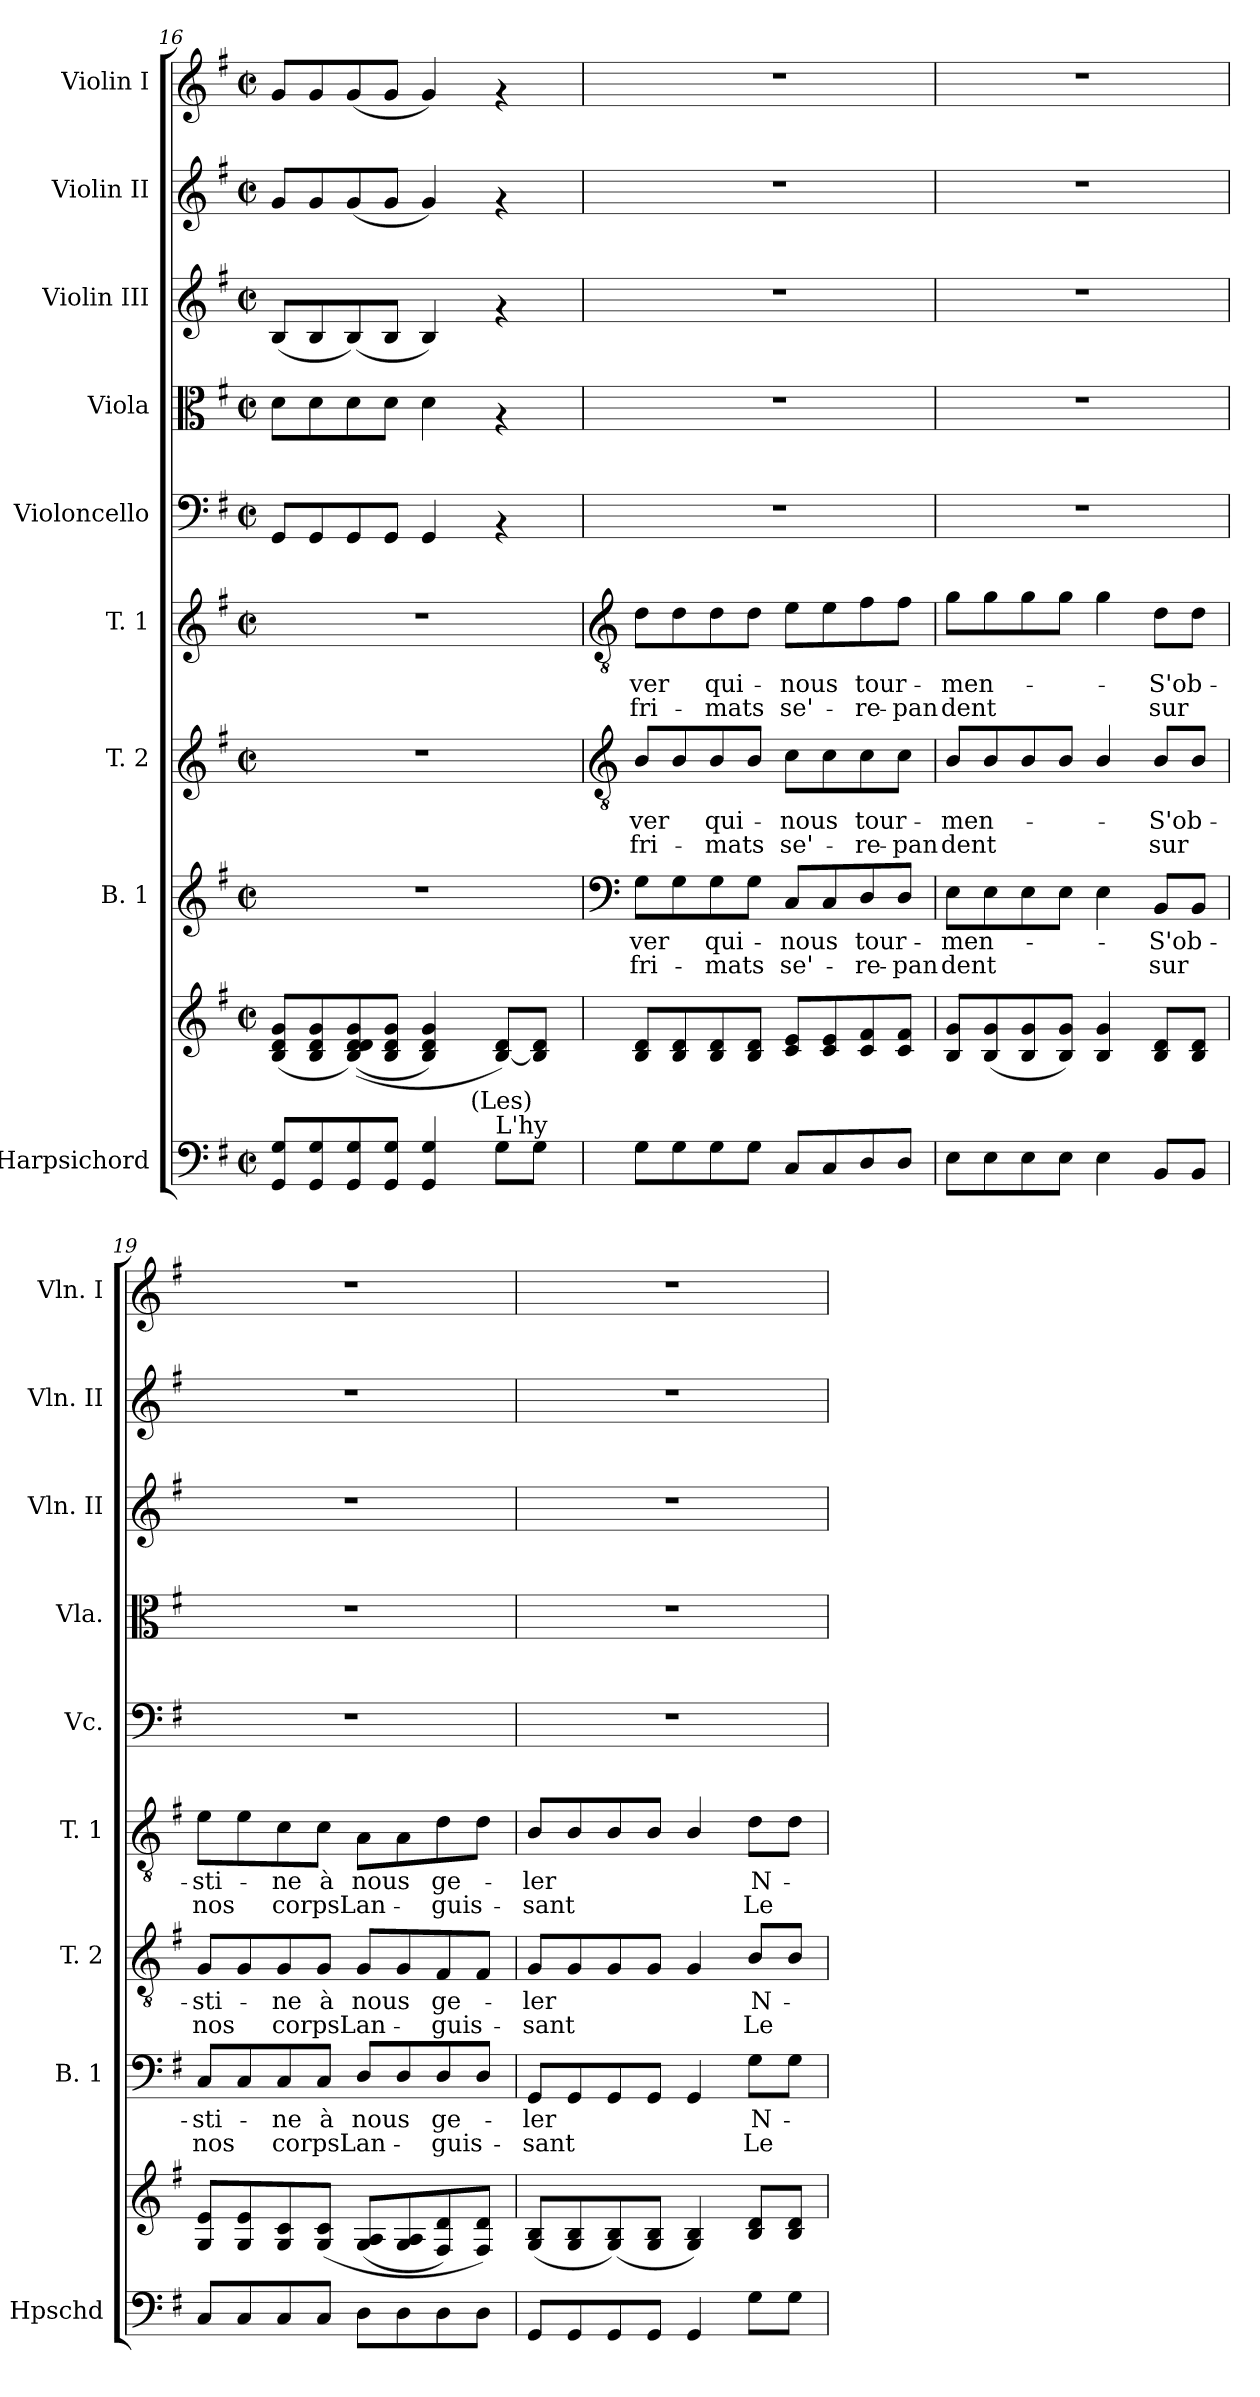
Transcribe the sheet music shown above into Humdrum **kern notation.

**kern	**kern	**kern	**text	**text	**kern	**text	**text	**kern	**text	**text	**kern	**kern	**kern	**kern	**kern
*part9	*part9	*part8	*part8	*part8	*part7	*part7	*part7	*part6	*part6	*part6	*part5	*part4	*part3	*part2	*part1
*staff10	*staff9	*staff8	*staff8	*staff8	*staff7	*staff7	*staff7	*staff6	*staff6	*staff6	*staff5	*staff4	*staff3	*staff2	*staff1
*I"Harpsichord	*	*I"B. 1	*	*	*I"T. 2	*	*	*I"T. 1	*	*	*I"Violoncello	*I"Viola	*I"Violin III	*I"Violin II	*I"Violin I
*I'Hpschd	*	*I'B. 1	*	*	*I'T. 2	*	*	*I'T. 1	*	*	*I'Vc.	*I'Vla.	*I'Vln. II	*I'Vln. II	*I'Vln. I
*clefF4	*clefG2	*clefG2	*	*	*clefG2	*	*	*clefG2	*	*	*clefF4	*clefC3	*clefG2	*clefG2	*clefG2
*k[f#]	*k[f#]	*k[f#]	*	*	*k[f#]	*	*	*k[f#]	*	*	*k[f#]	*k[f#]	*k[f#]	*k[f#]	*k[f#]
*G:	*G:	*G:	*	*	*G:	*	*	*G:	*	*	*G:	*G:	*G:	*G:	*G:
*M2/2	*M2/2	*M2/2	*	*	*M2/2	*	*	*M2/2	*	*	*M2/2	*M2/2	*M2/2	*M2/2	*M2/2
*met(c|)	*met(c|)	*met(c|)	*	*	*met(c|)	*	*	*met(c|)	*	*	*met(c|)	*met(c|)	*met(c|)	*met(c|)	*met(c|)
=16	=16	=16	=16	=16	=16	=16	=16	=16	=16	=16	=16	=16	=16	=16	=16
*^	*	*	*	*	*	*	*	*	*	*	*	*	*	*	*
8GG/ 8G/L	2ryy	(>8B/ 8d/ 8g/L	1r	.	.	1r	.	.	1r	.	.	8GG/L	8d\L	(>8B/L	8g/L	8g/L
8GG/ 8G/	.	8B/ 8d/ 8g/	.	.	.	.	.	.	.	.	.	8GG/	8d\	8B/	8g/	8g/
8GG/ 8G/	.	(<(>8B/ 8d/ 8d/ 8g/)	.	.	.	.	.	.	.	.	.	8GG/	8d\	(>8B/)	(<8g/	(<8g/
8GG/ 8G/J	.	8B/ 8d/ 8g/J	.	.	.	.	.	.	.	.	.	8GG/J	8d\J	8B/J	8g/J	8g/J
4GG/ 4G/	8.ryy	4B/ 4d/ 4g/)	.	.	.	.	.	.	.	.	.	4GG/	4d\	4B/)	4g/)	4g/)
!	!LO:TX:a:t=(Les)	!	!	!	!	!	!	!	!	!	!	!	!	!	!	!
.	4ryy	.	.	.	.	.	.	.	.	.	.	.	.	.	.	.
!LO:TX:a:t=L'hy	!	!	!	!	!	!	!	!	!	!	!	!	!	!	!	!
8G\L	.	[>8B/ 8d/L)	.	.	.	.	.	.	.	.	.	4rAA	4rG	4rf	4rf	4rf
8G\J	.	8B/] 8d/J	.	.	.	.	.	.	.	.	.	.	.	.	.	.
.	16ryy	.	.	.	.	.	.	.	.	.	.	.	.	.	.	.
*v	*v	*	*	*	*	*	*	*	*	*	*	*	*	*	*	*
!!LO:LB:g=z
=17	=17	=17	=17	=17	=17	=17	=17	=17	=17	=17	=17	=17	=17	=17	=17
*	*	*clefF4	*	*	*clefGv2	*	*	*clefGv2	*	*	*	*	*	*	*
*^	*	*	*	*	*	*	*	*	*	*	*	*	*	*	*
!	!	!	!	!LO:LY:b	!LO:LY:b	!	!LO:LY:b	!LO:LY:b	!	!LO:LY:b	!LO:LY:b	!	!	!	!	!
*v	*v	*	*	*	*	*	*	*	*	*	*	*	*	*	*	*
8G\L	8B/ 8d/L	8G\L	ver	fri-	8B/L	ver	fri-	8d\L	ver	fri-	1r	1r	1r	1r	1r
8G\	8B/ 8d/	8G\	.	.	8B/	.	.	8d\	.	.	.	.	.	.	.
!	!	!	!LO:LY:b	!LO:LY:b	!	!LO:LY:b	!LO:LY:b	!	!LO:LY:b	!LO:LY:b	!	!	!	!	!
8G\	8B/ 8d/	8G\	qui-	-mats	8B/	qui-	-mats	8d\	qui-	-mats	.	.	.	.	.
8G\J	8B/ 8d/J	8G\J	.	.	8B/J	.	.	8d\J	.	.	.	.	.	.	.
!	!	!	!LO:LY:b	!LO:LY:b	!	!LO:LY:b	!LO:LY:b	!	!LO:LY:b	!LO:LY:b	!	!	!	!	!
8C/L	8c/ 8e/L	8C/L	-nous	se'-	8c\L	-nous	se'-	8e\L	-nous	se'-	.	.	.	.	.
8C/	8c/ 8e/	8C/	.	.	8c\	.	.	8e\	.	.	.	.	.	.	.
!	!	!	!LO:LY:b	!LO:LY:b	!	!LO:LY:b	!LO:LY:b	!	!LO:LY:b	!LO:LY:b	!	!	!	!	!
8D/	8c/ 8f#/	8D/	tour-	-re-	8c\	tour-	-re-	8f#\	tour-	-re-	.	.	.	.	.
!	!	!	!	!LO:LY:b	!	!	!LO:LY:b	!	!	!LO:LY:b	!	!	!	!	!
8D/J	8c/ 8f#/J	8D/J	.	-pan	8c\J	.	-pan	8f#\J	.	-pan	.	.	.	.	.
=18	=18	=18	=18	=18	=18	=18	=18	=18	=18	=18	=18	=18	=18	=18	=18
!	!	!	!LO:LY:b	!LO:LY:b	!	!LO:LY:b	!LO:LY:b	!	!LO:LY:b	!LO:LY:b	!	!	!	!	!
8E\L	8B/ 8g/L	8E\L	-men-	dent	8B/L	-men-	dent	8g\L	-men-	dent	1r	1r	1r	1r	1r
8E\	(>8B/ 8g/	8E\	.	.	8B/	.	.	8g\	.	.	.	.	.	.	.
8E\	8B/ 8g/	8E\	.	.	8B/	.	.	8g\	.	.	.	.	.	.	.
8E\J	8B/ 8g/J)	8E\J	.	.	8B/J	.	.	8g\J	.	.	.	.	.	.	.
4E\	4B/ 4g/	4E\	.	.	4B/	.	.	4g\	.	.	.	.	.	.	.
!	!	!	!LO:LY:b	!LO:LY:b	!	!LO:LY:b	!LO:LY:b	!	!LO:LY:b	!LO:LY:b	!	!	!	!	!
8BB/L	8B/ 8d/L	8BB/L	S'ob-	sur	8B/L	S'ob-	sur	8d\L	S'ob-	sur	.	.	.	.	.
8BB/J	8B/ 8d/J	8BB/J	.	.	8B/J	.	.	8d\J	.	.	.	.	.	.	.
=19	=19	=19	=19	=19	=19	=19	=19	=19	=19	=19	=19	=19	=19	=19	=19
!	!	!	!LO:LY:b	!LO:LY:b	!	!LO:LY:b	!LO:LY:b	!	!LO:LY:b	!LO:LY:b	!	!	!	!	!
8C/L	8G/ 8e/L	8C/L	-sti-	nos	8G/L	-sti-	nos	8e\L	-sti-	nos	1r	1r	1r	1r	1r
8C/	8G/ 8e/	8C/	.	.	8G/	.	.	8e\	.	.	.	.	.	.	.
!	!	!	!LO:LY:b	!LO:LY:b	!	!LO:LY:b	!LO:LY:b	!	!LO:LY:b	!LO:LY:b	!	!	!	!	!
8C/	8G/ 8c/	8C/	-ne	corpsLan-	8G/	-ne	corpsLan-	8c\	-ne	corpsLan-	.	.	.	.	.
!	!	!	!LO:LY:b	!	!	!LO:LY:b	!	!	!LO:LY:b	!	!	!	!	!	!
8C/J	(<8G/ 8c/J	8C/J	à	.	8G/J	à	.	8c\J	à	.	.	.	.	.	.
!	!	!	!LO:LY:b	!	!	!LO:LY:b	!	!	!LO:LY:b	!	!	!	!	!	!
8D\L	(<8G/ 8A/L	8D/L	nous	.	8G/L	nous	.	8A\L	nous	.	.	.	.	.	.
8D\	8G/ 8A/	8D/	.	.	8G/	.	.	8A\	.	.	.	.	.	.	.
!	!	!	!LO:LY:b	!LO:LY:b	!	!LO:LY:b	!LO:LY:b	!	!LO:LY:b	!LO:LY:b	!	!	!	!	!
8D\	8F#/ 8d/)	8D/	ge-	-guis-	8F#/	ge-	-guis-	8d\	ge-	-guis-	.	.	.	.	.
8D\J	8F#/ 8d/J)	8D/J	.	.	8F#/J	.	.	8d\J	.	.	.	.	.	.	.
=20	=20	=20	=20	=20	=20	=20	=20	=20	=20	=20	=20	=20	=20	=20	=20
!	!	!	!LO:LY:b	!LO:LY:b	!	!LO:LY:b	!LO:LY:b	!	!LO:LY:b	!LO:LY:b	!	!	!	!	!
8GG/L	(>8G/ 8B/L	8GG/L	-ler	-sant	8G/L	-ler	-sant	8B/L	-ler	-sant	1r	1r	1r	1r	1r
8GG/	8G/ 8B/	8GG/	.	.	8G/	.	.	8B/	.	.	.	.	.	.	.
8GG/	(>8G/ 8B/)	8GG/	.	.	8G/	.	.	8B/	.	.	.	.	.	.	.
8GG/J	8G/ 8B/J	8GG/J	.	.	8G/J	.	.	8B/J	.	.	.	.	.	.	.
4GG/	4G/ 4B/)	4GG/	.	.	4G/	.	.	4B/	.	.	.	.	.	.	.
!	!	!	!LO:LY:b	!LO:LY:b	!	!LO:LY:b	!LO:LY:b	!	!LO:LY:b	!LO:LY:b	!	!	!	!	!
8G\L	8B/ 8d/L	8G\L	N-	Le	8B/L	N-	Le	8d\L	N-	Le	.	.	.	.	.
8G\J	8B/ 8d/J	8G\J	.	.	8B/J	.	.	8d\J	.	.	.	.	.	.	.
=	=	=	=	=	=	=	=	=	=	=	=	=	=	=	=
*-	*-	*-	*-	*-	*-	*-	*-	*-	*-	*-	*-	*-	*-	*-	*-
